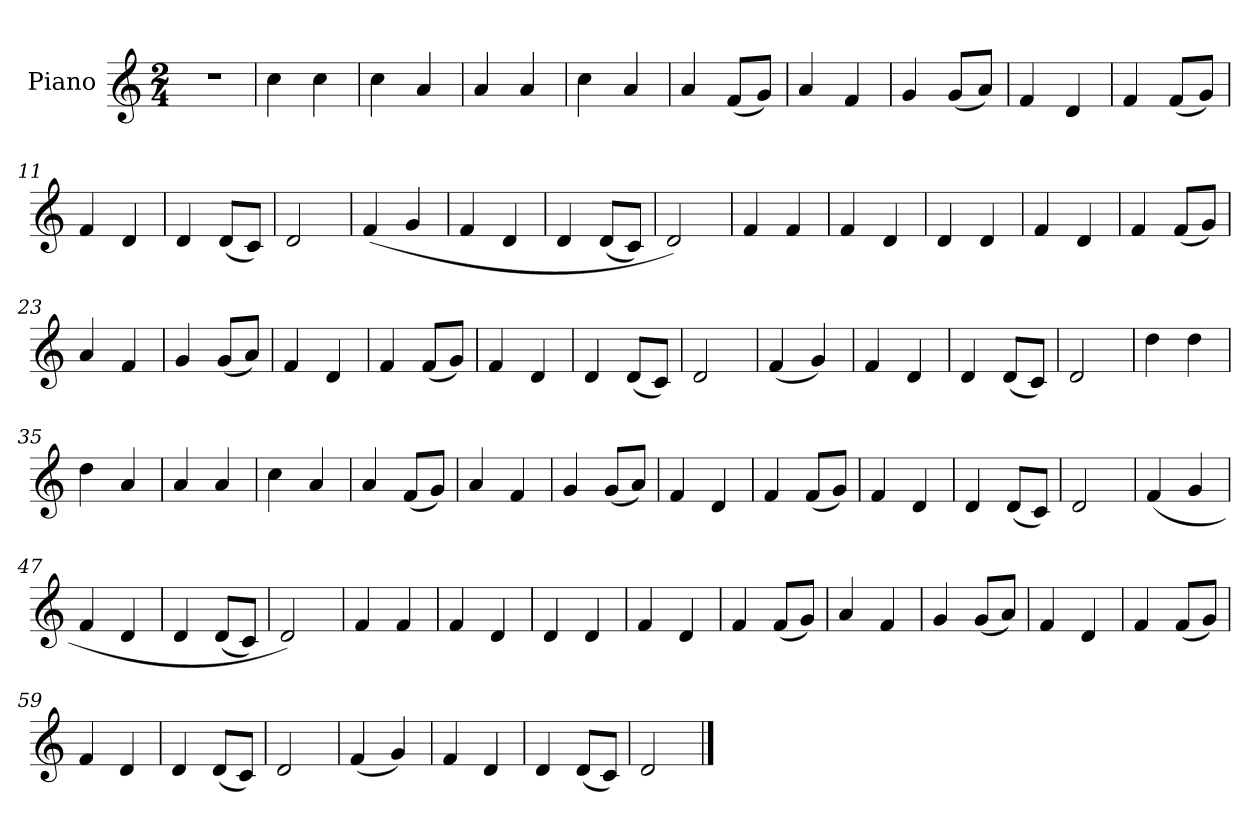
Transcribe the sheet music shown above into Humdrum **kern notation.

**kern
*part1
*staff1
*I"Piano
*I'Pno.
*clefG2
*k[]
*M2/4
*MM60
=1
2r
=2
4cc\
4cc\
=3
4cc\
4a/
=4
4a/
4a/
=5
4cc\
4a/
=6
4a/
(8f/L
8g/J)
=7
4a/
4f/
=8
4g/
(8g/L
8a/J)
=9
4f/
4d/
=10
4f/
(8f/L
8g/J)
!!LO:LB:g=z
=11
4f/
4d/
=12
4d/
(8d/L
8c/J)
=13
2d/
=14
(4f/
4g/
=15
4f/
4d/
=16
4d/
(8d/L
8c/J)
=17
2d/)
=18
4f/
4f/
=19
4f/
4d/
=20
4d/
4d/
!!LO:LB:g=z
=21
4f/
4d/
=22
4f/
(8f/L
8g/J)
=23
4a/
4f/
=24
4g/
(8g/L
8a/J)
=25
4f/
4d/
=26
4f/
(8f/L
8g/J)
=27
4f/
4d/
=28
4d/
(8d/L
8c/J)
=29
2d/
!!LO:LB:g=z
=30
(4f/
4g/)
=31
4f/
4d/
=32
4d/
(8d/L
8c/J)
=33
2d/
=34
4dd\
4dd\
=35
4dd\
4a/
=36
4a/
4a/
=37
4cc\
4a/
=38
4a/
(8f/L
8g/J)
=39
4a/
4f/
!!LO:LB:g=z
=40
4g/
(8g/L
8a/J)
=41
4f/
4d/
=42
4f/
(8f/L
8g/J)
=43
4f/
4d/
=44
4d/
(8d/L
8c/J)
=45
2d/
=46
(4f/
4g/
=47
4f/
4d/
=48
4d/
(8d/L
8c/J)
=49
2d/)
!!LO:LB:g=z
=50
4f/
4f/
=51
4f/
4d/
=52
4d/
4d/
=53
4f/
4d/
=54
4f/
(8f/L
8g/J)
=55
4a/
4f/
=56
4g/
(8g/L
8a/J)
=57
4f/
4d/
=58
4f/
(8f/L
8g/J)
!!LO:LB:g=z
=59
4f/
4d/
=60
4d/
(8d/L
8c/J)
=61
2d/
=62
(4f/
4g/)
=63
4f/
4d/
=64
4d/
(8d/L
8c/J)
=65
2d/
==
*-
